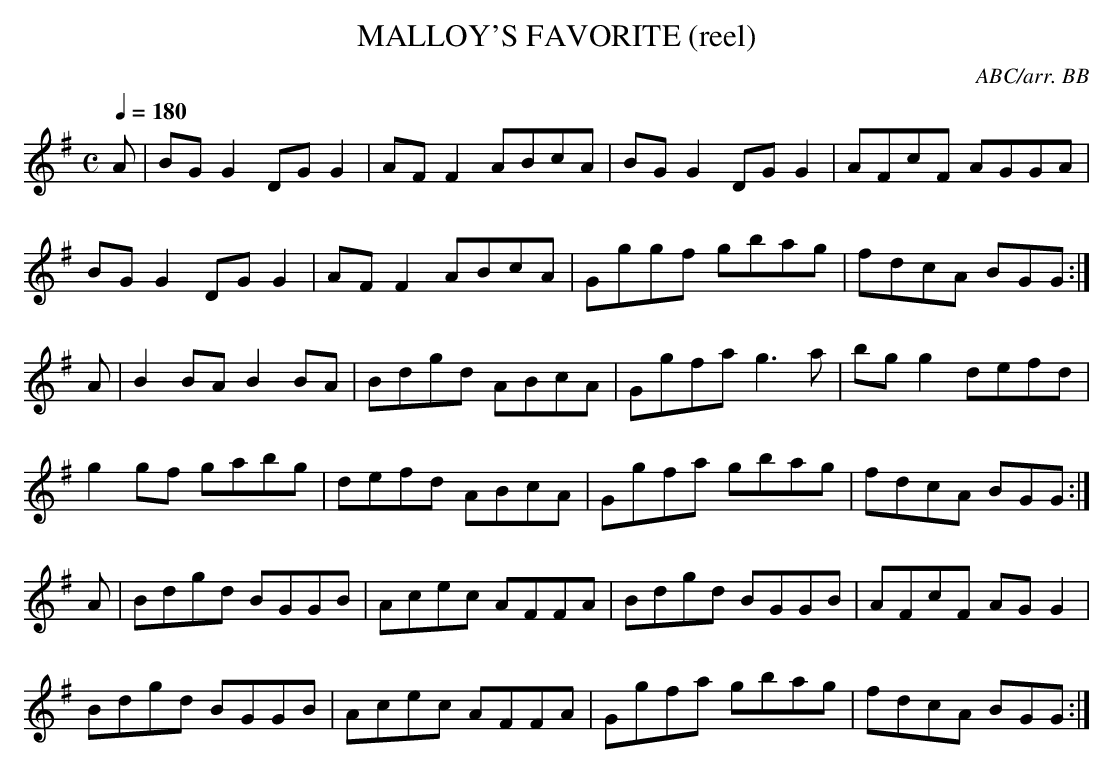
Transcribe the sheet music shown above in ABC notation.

X:1
T:MALLOY'S FAVORITE (reel)
C:ABC/arr. BB
that I'm considering a typo, since it doesn't fit the
context of the tune and doesn't reappear
anywhere.
natural, but since CRE doesn't show them that way and
I don't know the tune, I'll leave them as sharp.
L:1/8
Q:1/4=180
M:C
K:G
A|BGG2 DGG2|AFF2 ABcA|BGG2 DGG2|AFcF AGGA|
BGG2 DGG2|AFF2 ABcA|Gggf gbag|fdcA BGG:|
A|B2BA B2BA|Bdgd ABcA|Ggfa g3a|bgg2 defd|
g2gf gabg|defd ABcA|Ggfa gbag|fdcA BGG:|
A|Bdgd BGGB|Acec AFFA|Bdgd BGGB|AFcF AGG2|
Bdgd BGGB|Acec AFFA|Ggfa gbag|fdcA BGG:|
